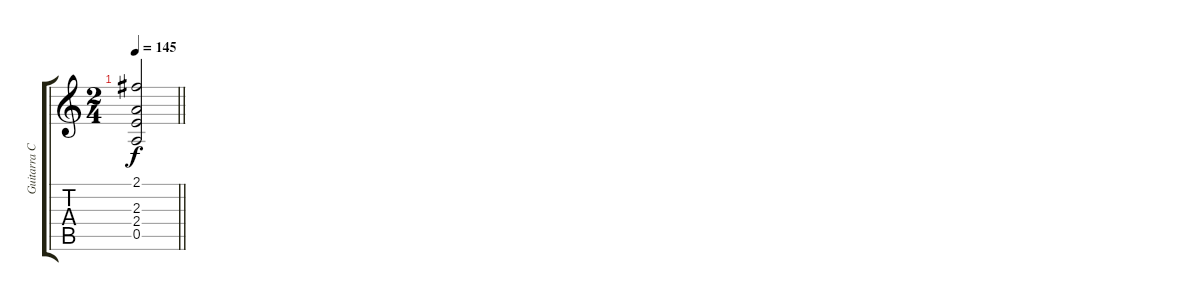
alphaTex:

\track ("Guitarra Criolla" "Guitarra C") {instrument acousticguitarnylon}
\staff {score tabs}
\tuning (E4 B3 G3 D3 A2 E2) {hide}
\ts (2 4)
\tempo 145
\clef g2
\barLineRight lightlight
\ks c
(2.1{t} 2.3{t} 2.4{t} 0.5{t}).2{dy f}
